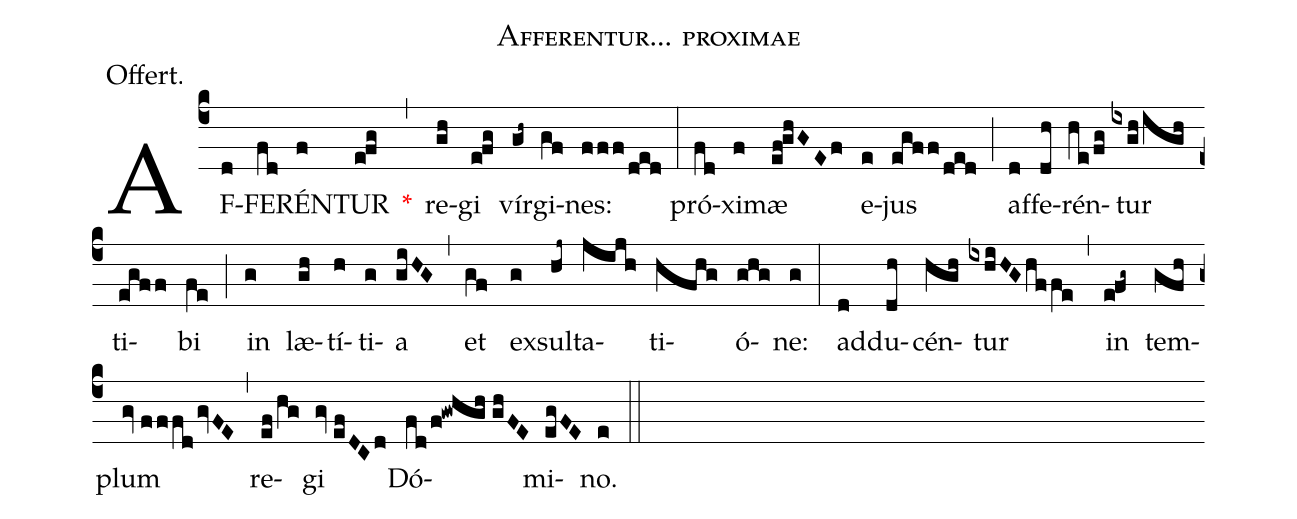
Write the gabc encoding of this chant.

name:Afferentur... proximae;
annotation:Offert.;
mode:IV.;
office-part:Offertory;
%%
(c4) AF(d)FE(fd)RÉN(f)TUR(e!fg) <v>\red{*}</v>(,) re(gh)gi(e!fg) vír(gh~)gi(gf)nes:(fff/ded) (:) pró(fd)xi(f)mæ(ef!ghGEf) e(e)jus(egff/ded) (;) af(d)fe(dh)rén(he/fg)tur(ixgh/igh) ti(egff)bi(fe) (;) in(g) læ(gh)tí(h)ti(g)a(giHG) (,) et(gf) ex(g)sul(hj~)ta(jijh)ti(hfhg)ó(ghg)ne:(g) (:) ad(d)du(dh)cén(hgh)tur(ixhiHG/hffe) (,) in(e!fg~) tem(gfh)plum(gv//fffd/gvFE) (,) re(ef/hg)gi(gv//efDCd) Dó(fd/f!gwhgh//ghFE)mi(egFE)no.(e) (::)
